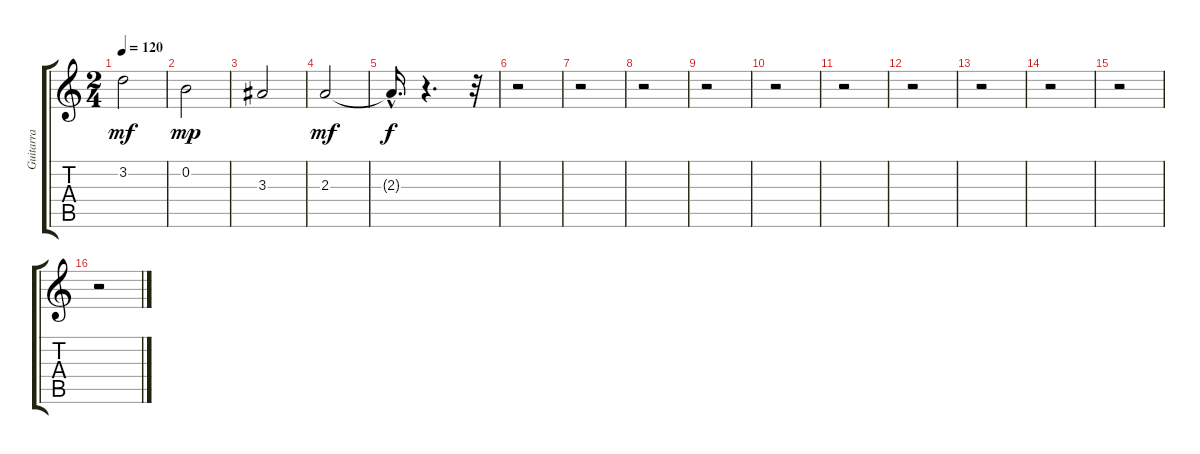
\track ("Guitarra" "Guitarra") {instrument overdrivenguitar}
\staff {score tabs}
\tuning (E4 B3 G3 D3 A2 E2) {hide}
\ts (2 4)
\tempo 120
\clef g2
\ks c
3.2.2{dy mf} |
0.2.2{dy mp} |
3.3.2 |
2.3.2{dy mf} |
2.3{hac t}.16{d dy f} r.4{d} r.32 |
r.2 |
r.2 |
r.2 |
r.2 |
r.2 |
r.2 |
r.2 |
r.2 |
r.2 |
r.2 |
r.2
